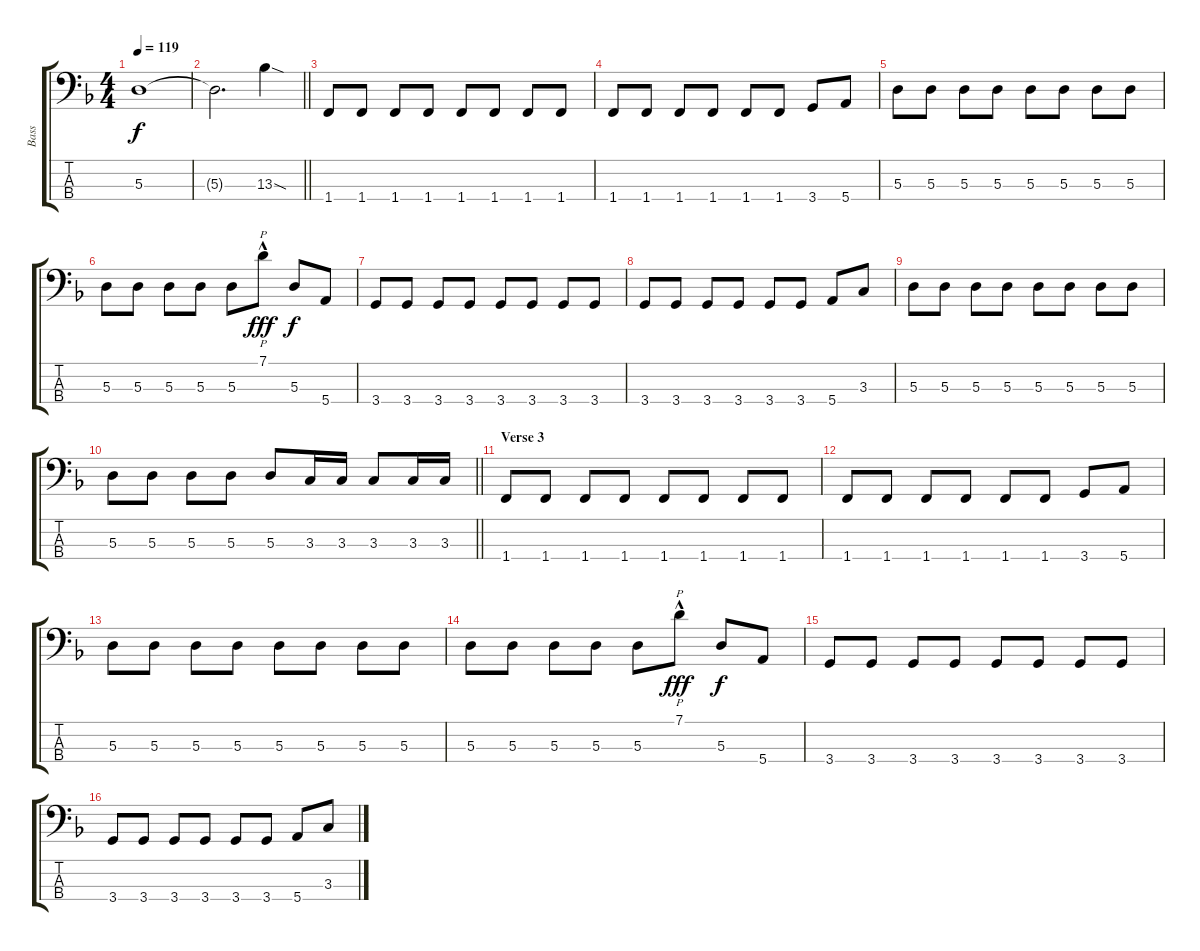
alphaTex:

\track ("Bass" "Bass") {instrument electricbassfinger}
\staff {score tabs}
\tuning (G2 D2 A1 E1) {hide}
\ts (4 4)
\tempo 119
\clef f4
\ks f
5.3{t}.1{dy f} |
\barLineRight lightlight
5.3{t}.2{d} 13.3{sod}.4 |
\section ("" "")
1.4.8 1.4.8 1.4.8 1.4.8 1.4.8 1.4.8 1.4.8 1.4.8 |
1.4.8 1.4.8 1.4.8 1.4.8 1.4.8 1.4.8 3.4.8 5.4.8 |
5.3.8 5.3.8 5.3.8 5.3.8 5.3.8 5.3.8 5.3.8 5.3.8 |
5.3.8 5.3.8 5.3.8 5.3.8 5.3.8 7.1{hac}.8{p dy fff volume 10} 5.3.8{dy f volume 5} 5.4.8 |
3.4.8 3.4.8 3.4.8 3.4.8 3.4.8 3.4.8 3.4.8 3.4.8 |
3.4.8 3.4.8 3.4.8 3.4.8 3.4.8 3.4.8 5.4.8 3.3.8 |
5.3.8 5.3.8 5.3.8 5.3.8 5.3.8 5.3.8 5.3.8 5.3.8 |
\barLineRight lightlight
5.3.8 5.3.8 5.3.8 5.3.8 5.3.8 3.3.16 3.3.16 3.3.8 3.3.16 3.3.16 |
\section ("" "Verse 3")
1.4.8 1.4.8 1.4.8 1.4.8 1.4.8 1.4.8 1.4.8 1.4.8 |
1.4.8 1.4.8 1.4.8 1.4.8 1.4.8 1.4.8 3.4.8 5.4.8 |
5.3.8 5.3.8 5.3.8 5.3.8 5.3.8 5.3.8 5.3.8 5.3.8 |
5.3.8 5.3.8 5.3.8 5.3.8 5.3.8 7.1{hac}.8{p dy fff volume 10} 5.3.8{dy f volume 5} 5.4.8 |
3.4.8 3.4.8 3.4.8 3.4.8 3.4.8 3.4.8 3.4.8 3.4.8 |
3.4.8 3.4.8 3.4.8 3.4.8 3.4.8 3.4.8 5.4.8 3.3.8
